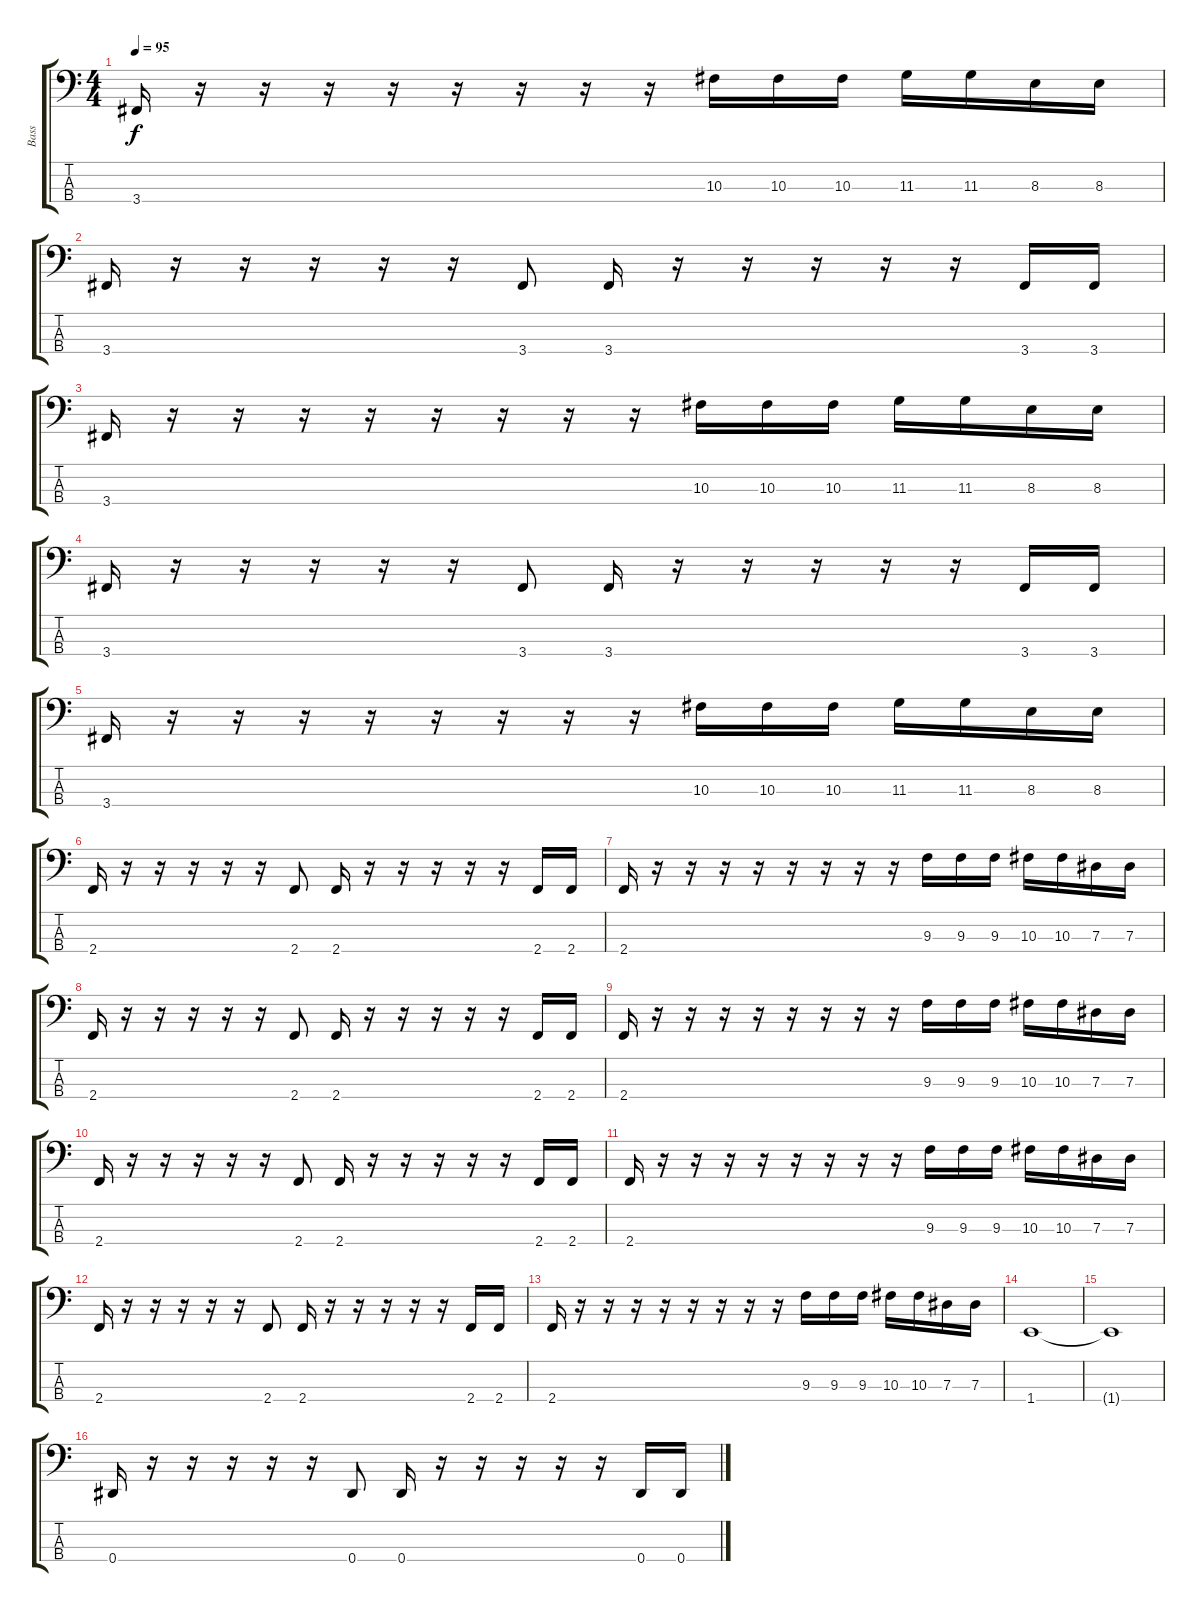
\track ("Bass" "Bass") {instrument electricbasspick}
\staff {score tabs}
\tuning (Gb2 Db2 Ab1 Eb1) {hide}
\ts (4 4)
\tempo 95
\clef f4
\ks c
3.4.16{dy f} r.16 r.16 r.16 r.16 r.16 r.16 r.16 r.16 10.3.16 10.3.16 10.3.16 11.3.16 11.3.16 8.3.16 8.3.16 |
3.4.16 r.16 r.16 r.16 r.16 r.16 3.4.8 3.4.16 r.16 r.16 r.16 r.16 r.16 3.4.16 3.4.16 |
3.4.16 r.16 r.16 r.16 r.16 r.16 r.16 r.16 r.16 10.3.16 10.3.16 10.3.16 11.3.16 11.3.16 8.3.16 8.3.16 |
3.4.16 r.16 r.16 r.16 r.16 r.16 3.4.8 3.4.16 r.16 r.16 r.16 r.16 r.16 3.4.16 3.4.16 |
3.4.16 r.16 r.16 r.16 r.16 r.16 r.16 r.16 r.16 10.3.16 10.3.16 10.3.16 11.3.16 11.3.16 8.3.16 8.3.16 |
2.4.16 r.16 r.16 r.16 r.16 r.16 2.4.8 2.4.16 r.16 r.16 r.16 r.16 r.16 2.4.16 2.4.16 |
2.4.16 r.16 r.16 r.16 r.16 r.16 r.16 r.16 r.16 9.3.16 9.3.16 9.3.16 10.3.16 10.3.16 7.3.16 7.3.16 |
2.4.16 r.16 r.16 r.16 r.16 r.16 2.4.8 2.4.16 r.16 r.16 r.16 r.16 r.16 2.4.16 2.4.16 |
2.4.16 r.16 r.16 r.16 r.16 r.16 r.16 r.16 r.16 9.3.16 9.3.16 9.3.16 10.3.16 10.3.16 7.3.16 7.3.16 |
2.4.16 r.16 r.16 r.16 r.16 r.16 2.4.8 2.4.16 r.16 r.16 r.16 r.16 r.16 2.4.16 2.4.16 |
2.4.16 r.16 r.16 r.16 r.16 r.16 r.16 r.16 r.16 9.3.16 9.3.16 9.3.16 10.3.16 10.3.16 7.3.16 7.3.16 |
2.4.16 r.16 r.16 r.16 r.16 r.16 2.4.8 2.4.16 r.16 r.16 r.16 r.16 r.16 2.4.16 2.4.16 |
2.4.16 r.16 r.16 r.16 r.16 r.16 r.16 r.16 r.16 9.3.16 9.3.16 9.3.16 10.3.16 10.3.16 7.3.16 7.3.16 |
1.4.1 |
1.4{t}.1 |
0.4.16 r.16 r.16 r.16 r.16 r.16 0.4.8 0.4.16 r.16 r.16 r.16 r.16 r.16 0.4.16 0.4.16
